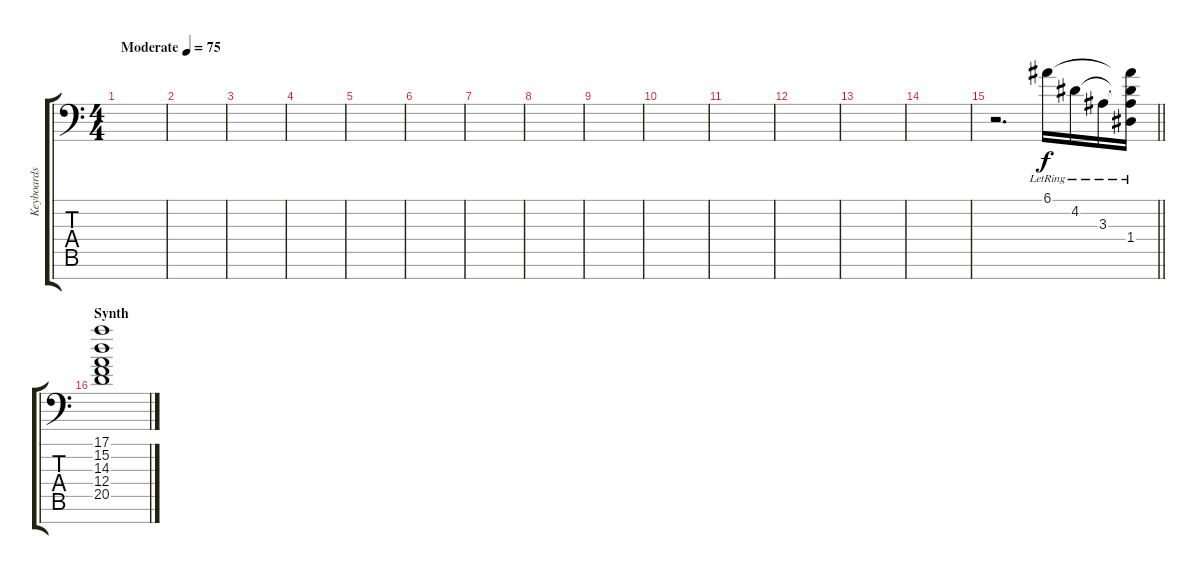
\track ("Keyboards" "Keyboards") {instrument stringensemble1}
\staff {score tabs}
\tuning (E4 B3 G3 D3 A2 E2 C-1) {hide}
\ts (4 4)
\tempo (75 "Moderate")
\clef f4
\ks c
|
|
|
|
|
|
|
|
|
|
|
|
|
|
\barLineRight lightlight
r.2{d} 6.1{lr}.16 4.2{lr}.16 3.3{lr}.16 (6.1{t} 4.2{t} 3.3{t} 1.4{lr}).16 |
\section ("" "Synth")
(17.1 15.2 14.3 12.4 20.5).1
